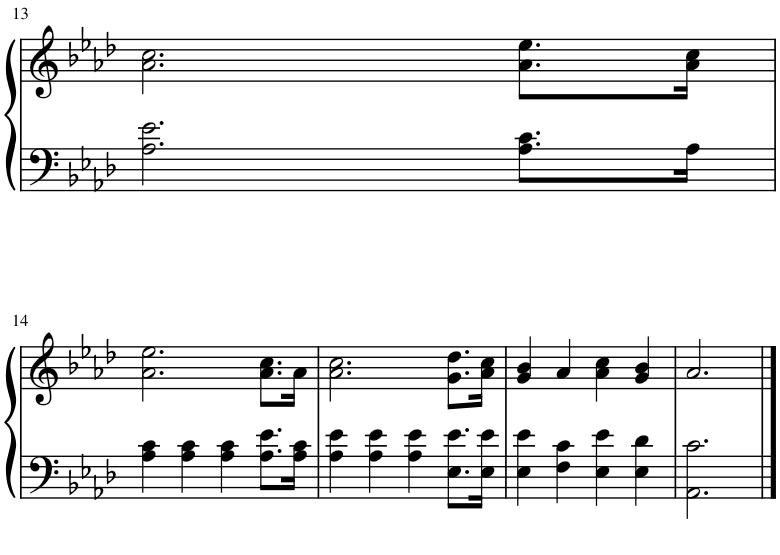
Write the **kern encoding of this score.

**kern	**kern
*part1	*part1
*staff2	*staff1
*I"Piano	*
*I'Pno.	*
!!LO:PB:g=z
*clefF4	*clefG2
*k[b-e-a-d-]	*k[b-e-a-d-]
*M4/4	*M4/4
=13	=13
2.A-\ 2.e-\	2.a-\ 2.cc\
8.A-\ 8.c\L	8.a-\ 8.ee-\L
16A-\Jk	16a-\ 16cc\Jk
!!LO:LB:g=z
=14	=14
4A-\ 4c\	2.a-\ 2.ee-\
4A-\ 4c\	.
4A-\ 4c\	.
8.A-\ 8.e-\L	8.a-\ 8.cc\L
16A-\ 16c\Jk	16a-\Jk
=15	=15
4A-\ 4e-\	2.a-\ 2.cc\
4A-\ 4e-\	.
4A-\ 4e-\	.
8.E-\ 8.e-\L	8.g\ 8.dd-\L
16E-\ 16e-\Jk	16a-\ 16cc\Jk
=16	=16
4E-\ 4e-\	4g/ 4b-/
4F\ 4c\	4a-/
4E-\ 4e-\	4a-\ 4cc\
4E-\ 4d-\	4g/ 4b-/
=17	=17
2.AA-\ 2.c\	2.a-/
==	==
*-	*-
